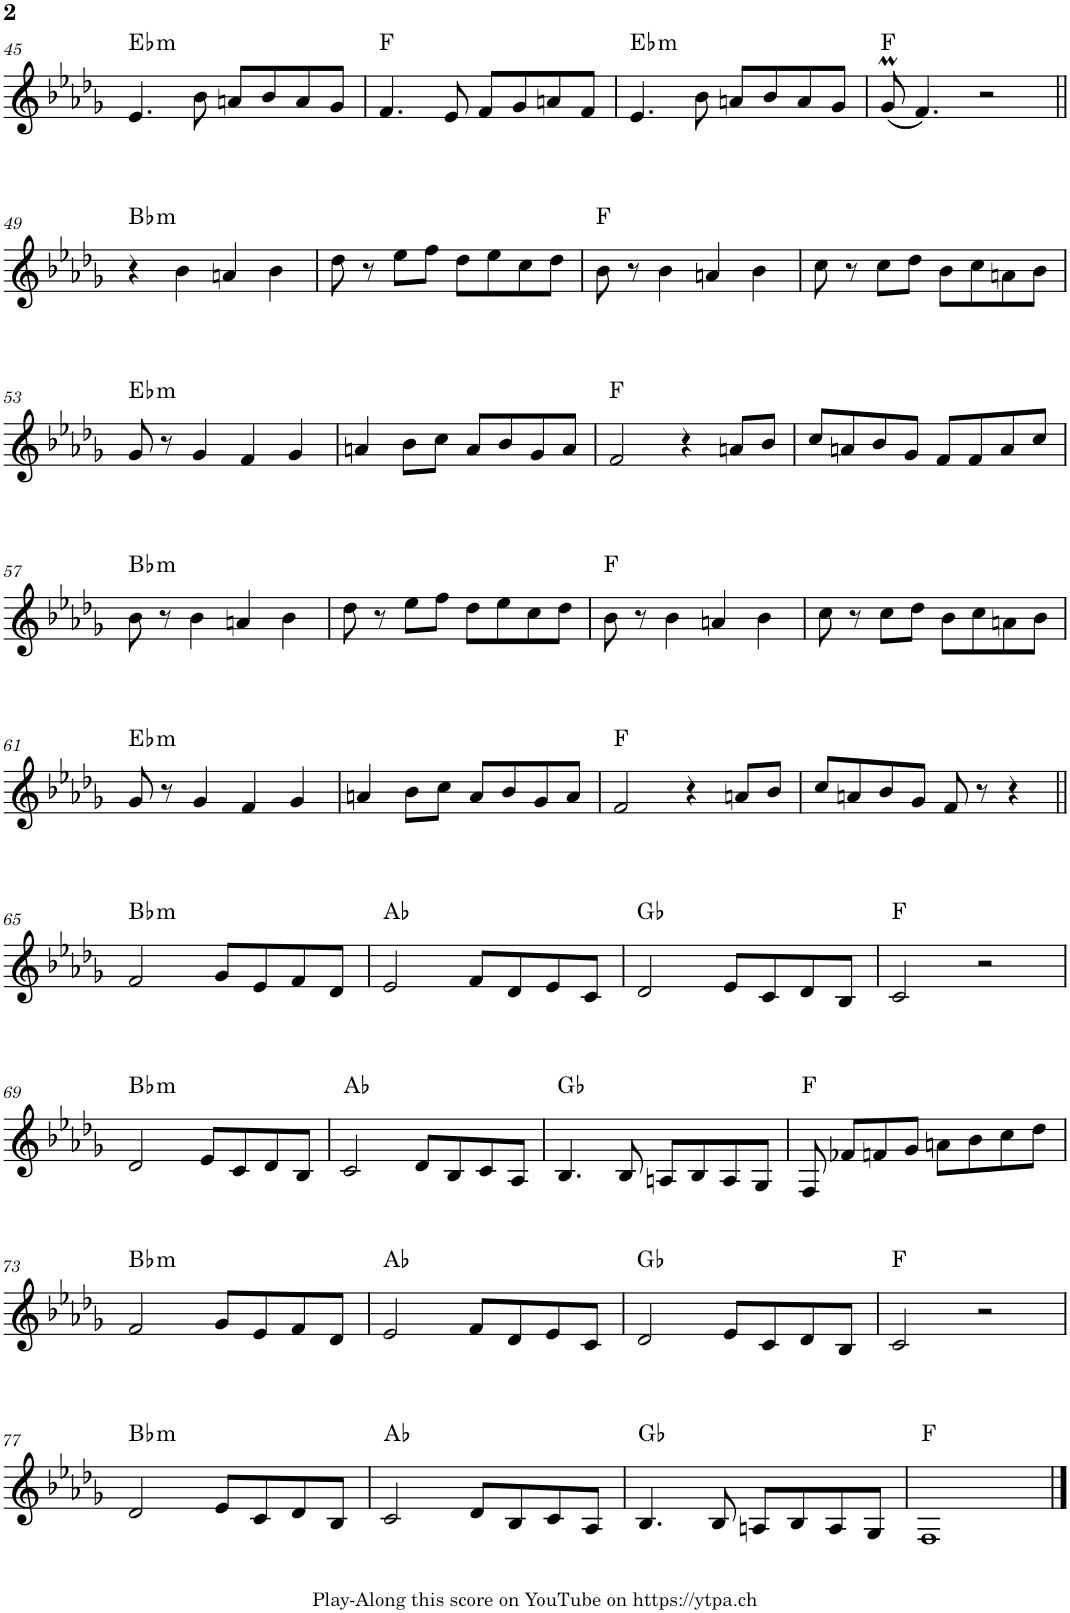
**kern	**harte
*part1	*part1
*staff1	*
*I"Piano	*
*I'Pno.	*
!!LO:PB:g=z
*clefG2	*
*k[b-e-a-d-g-]	*
*M4/4	*
=45	=45
!	!LO:H:kt=m
4.e-/	Eb:min
8b-\	.
8an/L	.
8b-/	.
8a/	.
8g-/J	.
=46	=46
4.f/	F:maj
8e-/	.
8f/L	.
8g-/	.
8an/	.
8f/J	.
=47	=47
!	!LO:H:kt=m
4.e-/	Eb:min
8b-\	.
8an/L	.
8b-/	.
8a/	.
8g-/J	.
=48	=48
(8g-M/	F:maj
4.f/)	.
2r	.
!!LO:LB:g=z
=49||	=49||
!	!LO:H:kt=m
4r	Bb:min
4b-\	.
4an/	.
4b-\	.
=50	=50
8dd-\	.
8r	.
8ee-\L	.
8ff\J	.
8dd-\L	.
8ee-\	.
8cc\	.
8dd-\J	.
=51	=51
8b-\	F:maj
8r	.
4b-\	.
4an/	.
4b-\	.
=52	=52
8cc\	.
8r	.
8cc\L	.
8dd-\J	.
8b-\L	.
8cc\	.
8an\	.
8b-\J	.
!!LO:LB:g=z
=53	=53
!	!LO:H:kt=m
8g-/	Eb:min
8r	.
4g-/	.
4f/	.
4g-/	.
=54	=54
4an/	.
8b-\L	.
8cc\J	.
8a/L	.
8b-/	.
8g-/	.
8a/J	.
=55	=55
2f/	F:maj
4r	.
8an/L	.
8b-/J	.
=56	=56
8cc/L	.
8an/	.
8b-/	.
8g-/J	.
8f/L	.
8f/	.
8a/	.
8cc/J	.
!!LO:LB:g=z
=57	=57
!	!LO:H:kt=m
8b-\	Bb:min
8r	.
4b-\	.
4an/	.
4b-\	.
=58	=58
8dd-\	.
8r	.
8ee-\L	.
8ff\J	.
8dd-\L	.
8ee-\	.
8cc\	.
8dd-\J	.
=59	=59
8b-\	F:maj
8r	.
4b-\	.
4an/	.
4b-\	.
=60	=60
8cc\	.
8r	.
8cc\L	.
8dd-\J	.
8b-\L	.
8cc\	.
8an\	.
8b-\J	.
!!LO:LB:g=z
=61	=61
!	!LO:H:kt=m
8g-/	Eb:min
8r	.
4g-/	.
4f/	.
4g-/	.
=62	=62
4an/	.
8b-\L	.
8cc\J	.
8a/L	.
8b-/	.
8g-/	.
8a/J	.
=63	=63
2f/	F:maj
4r	.
8an/L	.
8b-/J	.
=64	=64
8cc/L	.
8an/	.
8b-/	.
8g-/J	.
8f/	.
8r	.
4r	.
!!LO:LB:g=z
=65||	=65||
!	!LO:H:kt=m
2f/	Bb:min
8g-/L	.
8e-/	.
8f/	.
8d-/J	.
=66	=66
2e-/	Ab:maj
8f/L	.
8d-/	.
8e-/	.
8c/J	.
=67	=67
2d-/	Gb:maj
8e-/L	.
8c/	.
8d-/	.
8B-/J	.
=68	=68
2c/	F:maj
2r	.
!!LO:LB:g=z
=69	=69
!	!LO:H:kt=m
2d-/	Bb:min
8e-/L	.
8c/	.
8d-/	.
8B-/J	.
=70	=70
2c/	Ab:maj
8d-/L	.
8B-/	.
8c/	.
8A-/J	.
=71	=71
4.B-/	Gb:maj
8B-/	.
8An/L	.
8B-/	.
8A/	.
8G-/J	.
=72	=72
8F/	F:maj
8f-X/L	.
8fn/	.
8g-/J	.
8an\L	.
8b-\	.
8cc\	.
8dd-\J	.
!!LO:LB:g=z
=73	=73
!	!LO:H:kt=m
2f/	Bb:min
8g-/L	.
8e-/	.
8f/	.
8d-/J	.
=74	=74
2e-/	Ab:maj
8f/L	.
8d-/	.
8e-/	.
8c/J	.
=75	=75
2d-/	Gb:maj
8e-/L	.
8c/	.
8d-/	.
8B-/J	.
=76	=76
2c/	F:maj
2r	.
!!LO:LB:g=z
=77	=77
!	!LO:H:kt=m
2d-/	Bb:min
8e-/L	.
8c/	.
8d-/	.
8B-/J	.
=78	=78
2c/	Ab:maj
8d-/L	.
8B-/	.
8c/	.
8A-/J	.
=79	=79
4.B-/	Gb:maj
8B-/	.
8An/L	.
8B-/	.
8A/	.
8G-/J	.
=80	=80
1F	F:maj
==	==
*-	*-
